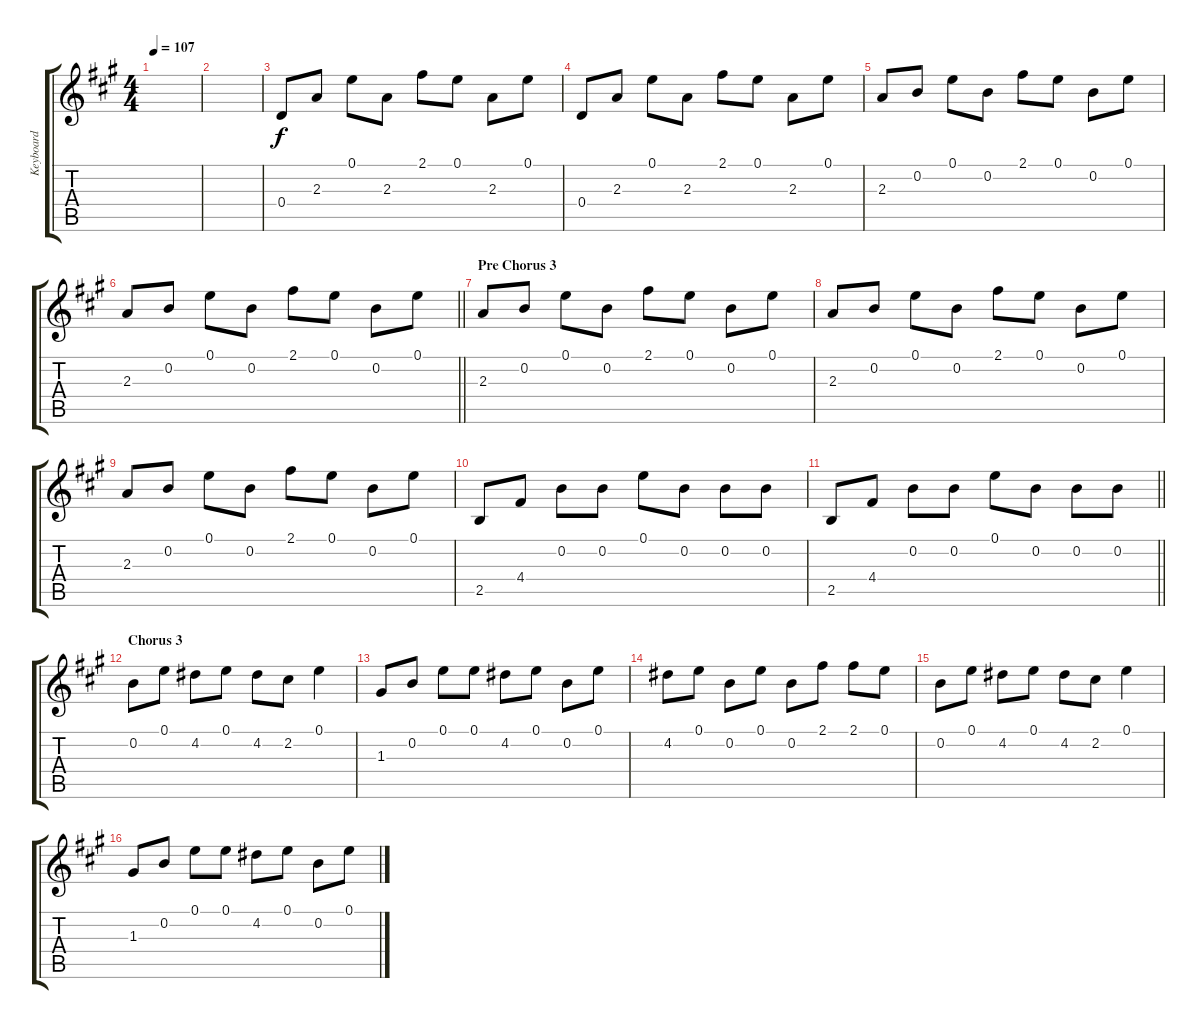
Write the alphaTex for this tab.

\track ("Keyboard" "Keyboard") {instrument stringensemble1}
\staff {score tabs}
\tuning (E5 B4 G4 D4 A3 E3) {hide}
\ts (4 4)
\tempo 107
\clef g2
\ks a
|
|
0.4.8 2.3.8 0.1.8 2.3.8 2.1.8 0.1.8 2.3.8 0.1.8 |
0.4.8 2.3.8 0.1.8 2.3.8 2.1.8 0.1.8 2.3.8 0.1.8 |
2.3.8 0.2.8 0.1.8 0.2.8 2.1.8 0.1.8 0.2.8 0.1.8 |
\barLineRight lightlight
2.3.8 0.2.8 0.1.8 0.2.8 2.1.8 0.1.8 0.2.8 0.1.8 |
\section ("" "Pre Chorus 3")
2.3.8 0.2.8 0.1.8 0.2.8 2.1.8 0.1.8 0.2.8 0.1.8 |
2.3.8 0.2.8 0.1.8 0.2.8 2.1.8 0.1.8 0.2.8 0.1.8 |
2.3.8 0.2.8 0.1.8 0.2.8 2.1.8 0.1.8 0.2.8 0.1.8 |
2.5.8 4.4.8 0.2.8 0.2.8 0.1.8 0.2.8 0.2.8 0.2.8 |
\barLineRight lightlight
2.5.8 4.4.8 0.2.8 0.2.8 0.1.8 0.2.8 0.2.8 0.2.8 |
\section ("" "Chorus 3")
0.2.8 0.1.8 4.2.8 0.1.8 4.2.8 2.2.8 0.1.4 |
1.3.8 0.2.8 0.1.8 0.1.8 4.2.8 0.1.8 0.2.8 0.1.8 |
4.2.8 0.1.8 0.2.8 0.1.8 0.2.8 2.1.8 2.1.8 0.1.8 |
0.2.8 0.1.8 4.2.8 0.1.8 4.2.8 2.2.8 0.1.4 |
1.3.8 0.2.8 0.1.8 0.1.8 4.2.8 0.1.8 0.2.8 0.1.8
